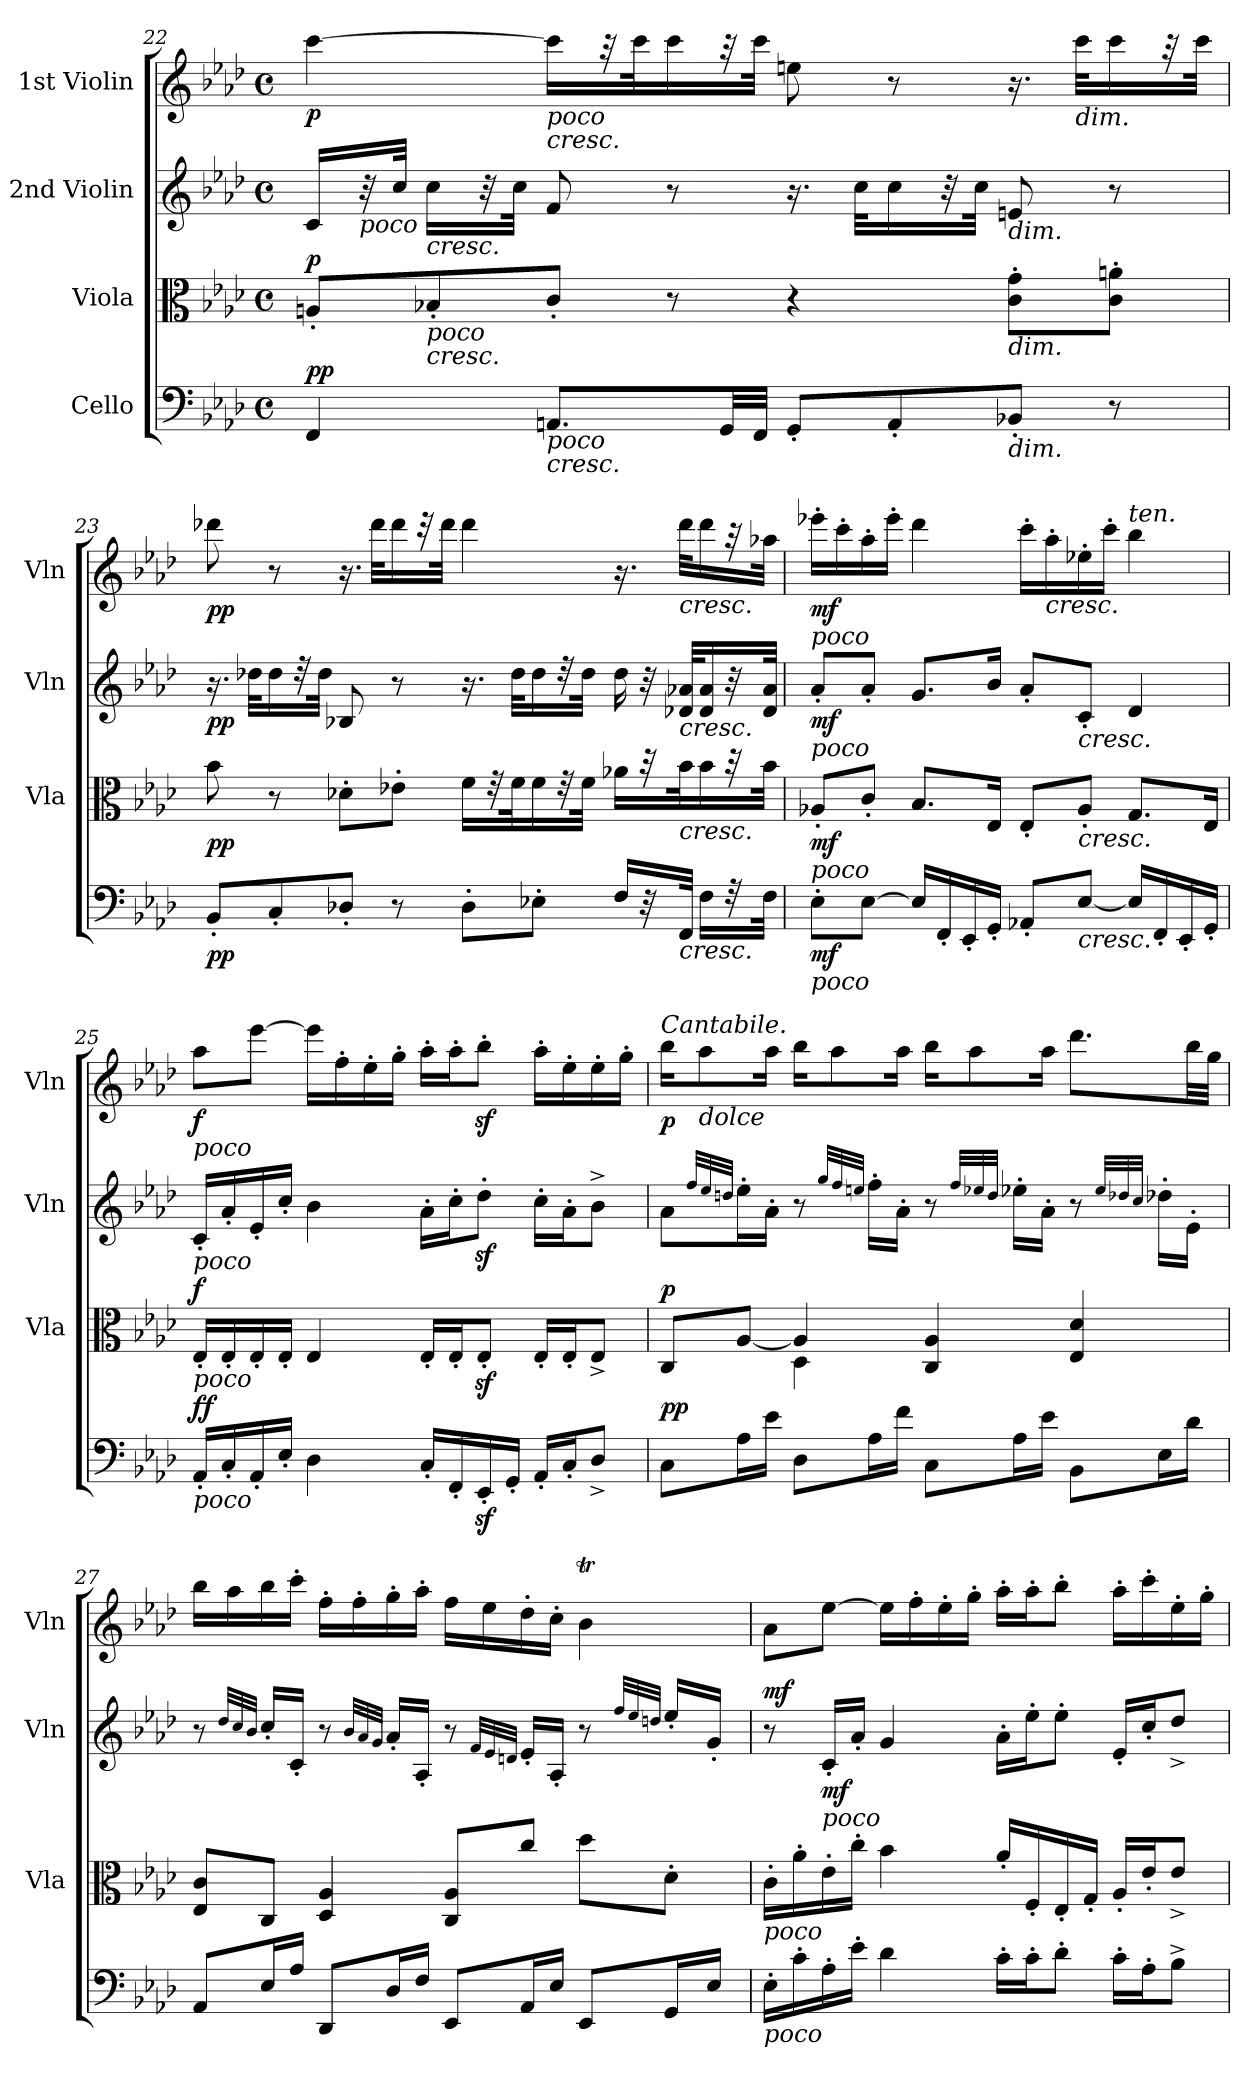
**kern	**dynam	**kern	**dynam	**kern	**dynam	**kern	**dynam
*part4	*part4	*part3	*part3	*part2	*part2	*part1	*part1
*staff4	*staff4	*staff3	*staff3	*staff2	*staff2	*staff1	*staff1
*I"Cello	*	*I"Viola	*	*I"2nd Violin	*	*I"1st Violin	*
*	*	*I'Vla	*	*I'Vln	*	*I'Vln	*
*clefF4	*	*clefC3	*	*clefG2	*	*clefG2	*
*k[b-e-a-d-]	*	*k[b-e-a-d-]	*	*k[b-e-a-d-]	*	*k[b-e-a-d-]	*
*A-:	*	*A-:	*	*A-:	*	*A-:	*
*M4/4	*	*M4/4	*	*M4/4	*	*M4/4	*
*met(c)	*	*met(c)	*	*met(c)	*	*met(c)	*
=22	=22	=22	=22	=22	=22	=22	=22
!	!LO:DY:b	!	!	!	!	!	!
!	!LO:DY:n=1:a	!	!LO:DY:a	!	!	!	!LO:DY:b
4FF/	p p	8An'/L	p	16c/LL	.	[4ccc\	p
!	!	!	!	!LO:TX:b:i:t=poco	!	!	!
.	.	.	.	32r	.	.	.
.	.	.	.	32cc/JJk	.	.	.
!	!	!	!	!LO:TX:b:i:t=cresc.	!	!	!
!	!	!LO:TX:b:i:t=poco	!	!	!	!	!
!	!	!LO:TX:b:i:t=cresc.	!	!	!	!	!
.	.	8B-X'/	.	16cc\LL	.	.	.
.	.	.	.	32r	.	.	.
.	.	.	.	32cc\JJk	.	.	.
!	!	!	!	!	!	!LO:TX:b:i:t=poco	!
!	!	!	!	!	!	!LO:TX:b:i:t=cresc.	!
!LO:TX:b:i:t=poco	!	!	!	!	!	!	!
!LO:TX:b:i:t=cresc.	!	!	!	!	!	!	!
8.AAn/L	.	8c'/J	.	8f/	.	16ccc\LL]	.
.	.	.	.	.	.	32r	.
.	.	.	.	.	.	32ccc\K	.
.	.	8r	.	8r	.	16ccc\	.
32GG/LL	.	.	.	.	.	32r	.
32FF/JJJ	.	.	.	.	.	32ccc\JJk	.
8GG'/L	.	4r	.	16.r	.	8een\	.
.	.	.	.	32cc\KLL	.	.	.
8AA'/	.	.	.	16cc\	.	8r	.
.	.	.	.	32r	.	.	.
.	.	.	.	32cc\JJk	.	.	.
!	!	!	!	!LO:TX:b:i:t=dim.	!	!	!
!	!	!LO:TX:b:i:t=dim.	!	!	!	!	!
!LO:TX:b:i:t=dim.	!	!	!	!	!	!	!
8BB-X'/J	.	8c\' 8g\'L	.	8en/	.	16.r	.
!	!	!	!	!	!	!LO:TX:b:i:t=dim.	!
.	.	.	.	.	.	32ccc\KLL	.
8r	.	8c\' 8an\'J	.	8r	.	16ccc\	.
.	.	.	.	.	.	32r	.
.	.	.	.	.	.	32ccc\JJk	.
=23	=23	=23	=23	=23	=23	=23	=23
!	!LO:DY:b	!	!LO:DY:b	!	!LO:DY:b	!	!LO:DY:b
8BB-'/L	pp	8b-\	pp	16.r	pp	8ddd-X\	pp
.	.	.	.	32dd-X\KLL	.	.	.
8C'/	.	8r	.	16dd-\	.	8r	.
.	.	.	.	32r	.	.	.
.	.	.	.	32dd-\JJk	.	.	.
8D-X'/J	.	8d-X'\L	.	8B-X/	.	16.r	.
.	.	.	.	.	.	32ddd-\KLL	.
8r	.	8e-X'\J	.	8r	.	16ddd-\	.
.	.	.	.	.	.	32r	.
.	.	.	.	.	.	32ddd-\JJk	.
8D-'\L	.	16f\LL	.	16.r	.	4ddd-\	.
.	.	32r	.	.	.	.	.
.	.	32f\K	.	32dd-\KLL	.	.	.
8E-X'\J	.	16f\	.	16dd-\	.	.	.
.	.	32r	.	32r	.	.	.
.	.	32f\JJk	.	32dd-\JJk	.	.	.
16F/LL	.	16a-X\LL	.	16dd-\	.	16.r	.
32r	.	32r	.	32r	.	.	.
!	!	!	!	!	!	!LO:TX:b:i:t=cresc.	!
!	!	!	!	!LO:TX:b:i:t=cresc.	!	!	!
!	!	!LO:TX:b:i:t=cresc.	!	!	!	!	!
!LO:TX:b:i:t=cresc.	!	!	!	!	!	!	!
32FF/JJk	.	32b-\K	.	32d-X/ 32a-X/KLL	.	32ddd-\KLL	.
16F\LL	.	16b-\	.	16d-/ 16a-/	.	16ddd-\	.
32r	.	32r	.	32r	.	32r	.
32F\JJk	.	32b-\JJk	.	32d-/ 32a-/JJk	.	32aa-X\JJk	.
=24	=24	=24	=24	=24	=24	=24	=24
!	!	!	!	!	!	!LO:TX:b:i:t=poco	!
!	!	!	!	!LO:TX:b:i:t=poco	!	!	!
!	!	!LO:TX:b:i:t=poco	!	!	!	!	!
!LO:TX:b:i:t=poco	!	!	!	!	!	!	!
!	!LO:DY:b	!	!LO:DY:b	!	!LO:DY:b	!	!LO:DY:b
8E-'\L	mf	8A-X'/L	mf	8a-'/L	mf	16eee-X'\LL	mf
.	.	.	.	.	.	16ccc'\	.
[8E-\J	.	8c'/J	.	8a-'/J	.	16aa-'\	.
.	.	.	.	.	.	16eee-'\JJ	.
16E-/LL]	.	8.B-/L	.	8.g/L	.	4ddd-\	.
16FF'/	.	.	.	.	.	.	.
16EE-'/	.	.	.	.	.	.	.
16GG'/JJ	.	16E-/Jk	.	16b-/Jk	.	.	.
8AA-X'/L	.	8E-'/L	.	8a-'/L	.	16ccc'\LL	.
!	!	!	!	!	!	!LO:TX:b:i:t=cresc.	!
.	.	.	.	.	.	16aa-'\	.
!	!	!	!	!LO:TX:b:i:t=cresc.	!	!	!
!	!	!LO:TX:b:i:t=cresc.	!	!	!	!	!
!LO:TX:b:i:t=cresc.	!	!	!	!	!	!	!
[8E-/J	.	8A-'/J	.	8c'/J	.	16ee-X'\	.
.	.	.	.	.	.	16ccc'\JJ	.
!	!	!	!	!	!	!LO:TX:a:i:t=ten.	!
16E-/LL]	.	8.G/L	.	4d-/	.	4bb-\	.
16FF'/	.	.	.	.	.	.	.
16EE-'/	.	.	.	.	.	.	.
16GG'/JJ	.	16E-/Jk	.	.	.	.	.
=25	=25	=25	=25	=25	=25	=25	=25
!	!	!	!	!	!	!LO:TX:b:i:t=poco	!
!	!	!	!	!LO:TX:b:i:t=poco	!	!	!
!	!	!LO:TX:b:i:t=poco	!	!	!	!	!
!LO:TX:b:i:t=poco	!	!	!	!	!	!	!
!	!LO:DY:a	!	!	!	!	!	!
!	!LO:DY:n=1:b	!	!LO:DY:a	!	!	!	!LO:DY:b
16AA-'/LL	f f	16E-'/LL	f	16c'/LL	.	8aa-\L	f
16C'/	.	16E-'/	.	16a-'/	.	.	.
16AA-'/	.	16E-'/	.	16e-'/	.	[8eee-\J	.
16E-'/JJ	.	16E-'/JJ	.	16cc'/JJ	.	.	.
4D-\	.	4E-/	.	4b-\	.	16eee-\LL]	.
.	.	.	.	.	.	16ff'\	.
.	.	.	.	.	.	16ee-'\	.
.	.	.	.	.	.	16gg'\JJ	.
16C'/LL	.	16E-'/LL	.	16a-'\LL	.	16aa-'\LL	.
16FF'/	.	16E-'/J	.	16cc'\J	.	16aa-'\J	.
16EE-z<'/	.	8E-z<'/J	.	8dd-z<'\J	.	8bb-z<'\J	.
16GG'/JJ	.	.	.	.	.	.	.
16AA-'/LL	.	16E-'/LL	.	16cc'\LL	.	16aa-'\LL	.
16C'/J	.	16E-'/J	.	16a-'\J	.	16ee-'\	.
8D-^/J	.	8E-^/J	.	8b-^\J	.	16ee-'\	.
.	.	.	.	.	.	16gg'\JJ	.
=26	=26	=26	=26	=26	=26	=26	=26
*	*	*^	*	*	*	*	*
!	!	!	!	!	!	!	!LO:TX:a:i:t=Cantabile.	!
!	!LO:DY:b	!	!	!	!	!	!	!
!	!LO:DY:n=1:a	!	!	!LO:DY:a	!	!	!	!LO:DY:b
8C\L	p p	8C/L	4ryy	p	8a-\L	.	16bb-\KL	p
!	!	!	!	!	!	!	!LO:TX:b:i:t=dolce	!
.	.	.	.	.	.	.	8aa-\	.
.	.	.	.	.	32qff/LLL	.	.	.
.	.	.	.	.	32qee-/	.	.	.
.	.	.	.	.	32qddn/JJJ	.	.	.
16A-\L	.	[8A-/J	.	.	16ee-'\L	.	.	.
16e-\JJ	.	.	.	.	16a-'\JJ	.	16aa-\Jk	.
8D-\L	.	4A-/]	4D-\	.	8r	.	16bb-\KL	.
.	.	.	.	.	.	.	8aa-\	.
.	.	.	.	.	32qgg/LLL	.	.	.
.	.	.	.	.	32qff/	.	.	.
.	.	.	.	.	32qeen/JJJ	.	.	.
16A-\L	.	.	.	.	16ff'\LL	.	.	.
16f\JJ	.	.	.	.	16a-'\JJ	.	16aa-\Jk	.
8C\L	.	4C/ 4A-/	2ryy	.	8r	.	16bb-\KL	.
.	.	.	.	.	.	.	8aa-\	.
.	.	.	.	.	32qff/LLL	.	.	.
.	.	.	.	.	32qee-X/	.	.	.
.	.	.	.	.	32qdd/JJJ	.	.	.
16A-\L	.	.	.	.	16ee-'\LL	.	.	.
16e-\JJ	.	.	.	.	16a-'\JJ	.	16aa-\Jk	.
8BB-\L	.	4E-/ 4d-/	.	.	8r	.	8.ddd-\L	.
.	.	.	.	.	32qee-/LLL	.	.	.
.	.	.	.	.	32qdd-X/	.	.	.
.	.	.	.	.	32qcc/JJJ	.	.	.
16E-\L	.	.	.	.	16dd-'\LL	.	.	.
16d-\JJ	.	.	.	.	16e-'\JJ	.	32bb-\LL	.
.	.	.	.	.	.	.	32gg\JJJ	.
*	*	*v	*v	*	*	*	*	*
=27	=27	=27	=27	=27	=27	=27	=27
*	*	*	*	*	*	*^	*
8AA-/L	.	8E-/ 8c/L	.	8r	.	16bb-!\LL	2.ryy	.
.	.	.	.	.	.	16aa-\	.	.
.	.	.	.	32qdd-/LLL	.	.	.	.
.	.	.	.	32qcc/	.	.	.	.
.	.	.	.	32qb-/JJJ	.	.	.	.
16E-/L	.	8C/J	.	16cc'/LL	.	16bb-\	.	.
16A-/JJ	.	.	.	16c'/JJ	.	16ccc'\JJ	.	.
8DD-/L	.	4D-/ 4A-/	.	8r	.	16ff'\LL	.	.
.	.	.	.	.	.	16ff'\	.	.
.	.	.	.	32qb-/LLL	.	.	.	.
.	.	.	.	32qa-/	.	.	.	.
.	.	.	.	32qg/JJJ	.	.	.	.
16D-/L	.	.	.	16a-'/LL	.	16gg'\	.	.
16F/JJ	.	.	.	16A-'/JJ	.	16aa-'\JJ	.	.
8EE-/L	.	8C/ 8A-/L	.	8r	.	16ff\LL	.	.
.	.	.	.	.	.	16ee-\	.	.
.	.	.	.	32qf/LLL	.	.	.	.
.	.	.	.	32qe-/	.	.	.	.
.	.	.	.	32qdn/JJJ	.	.	.	.
16AA-/L	.	8cc/J	.	16e-'/LL	.	16dd-'\	.	.
16E-/JJ	.	.	.	16A-'/JJ	.	16cc'\JJ	.	.
8EE-/L	.	8dd-\L	.	8r	.	4b-T\	32b-/LLLyy	.
.	.	.	.	.	.	.	32cc/yy	.
.	.	.	.	.	.	.	32b-/yy	.
.	.	.	.	.	.	.	32cc/yy	.
.	.	.	.	32qff/LLL	.	.	.	.
.	.	.	.	32qee-/	.	.	.	.
.	.	.	.	32qddn/JJJ	.	.	.	.
16GG/L	.	8d-'\J	.	16ee-'/LL	.	.	32b-/yy	.
.	.	.	.	.	.	.	32cc/yy	.
16E-/JJ	.	.	.	16g'/JJ	.	.	32a-/yy	.
.	.	.	.	.	.	.	32b-/JJJyy	.
=28	=28	=28	=28	=28	=28	=28	=28	=28
!	!	!	!	!	!	!LO:TX:b:i:t=poco	!	!
!	!	!LO:TX:b:i:t=poco	!	!	!	!	!	!
!LO:TX:b:i:t=poco	!	!	!	!	!	!	!	!
!	!LO:DY:b	!	!	!	!	!	!	!
!	!LO:DY:n=1:a	!	!	!	!LO:DY:a	!	!	!
*	*	*	*	*	*	*v	*v	*
16E-'\LL	mf mf	16c'\LL	.	8r	mf	8a-\L	.
16c'\	.	16a-'\	.	.	.	.	.
!	!	!	!	!LO:TX:b:i:t=poco	!	!	!
!	!	!	!	!	!LO:DY:b	!	!
16A-'\	.	16e-'\	.	16c'/LL	mf	[8ee-\J	.
16e-'\JJ	.	16cc'\JJ	.	16a-'/JJ	.	.	.
4d-\	.	4b-\	.	4g/	.	16ee-\LL]	.
.	.	.	.	.	.	16ff'\	.
.	.	.	.	.	.	16ee-'\	.
.	.	.	.	.	.	16gg'\JJ	.
16c'\LL	.	16a-'/LL	.	16a-'\LL	.	16aa-'\LL	.
16c'\J	.	16F'/	.	16ee-'\J	.	16aa-'\J	.
8d-'\J	.	16E-'/	.	8ee-'\J	.	8bb-'\J	.
.	.	16G'/JJ	.	.	.	.	.
16c'\LL	.	16A-'/LL	.	16e-'/LL	.	16aa-'\LL	.
16A-'\J	.	16e-'/J	.	16cc'/J	.	16ccc'\	.
8B-^\J	.	8e-^/J	.	8dd-^/J	.	16ee-'\	.
.	.	.	.	.	.	16gg'\JJ	.
=	=	=	=	=	=	=	=
*-	*-	*-	*-	*-	*-	*-	*-
